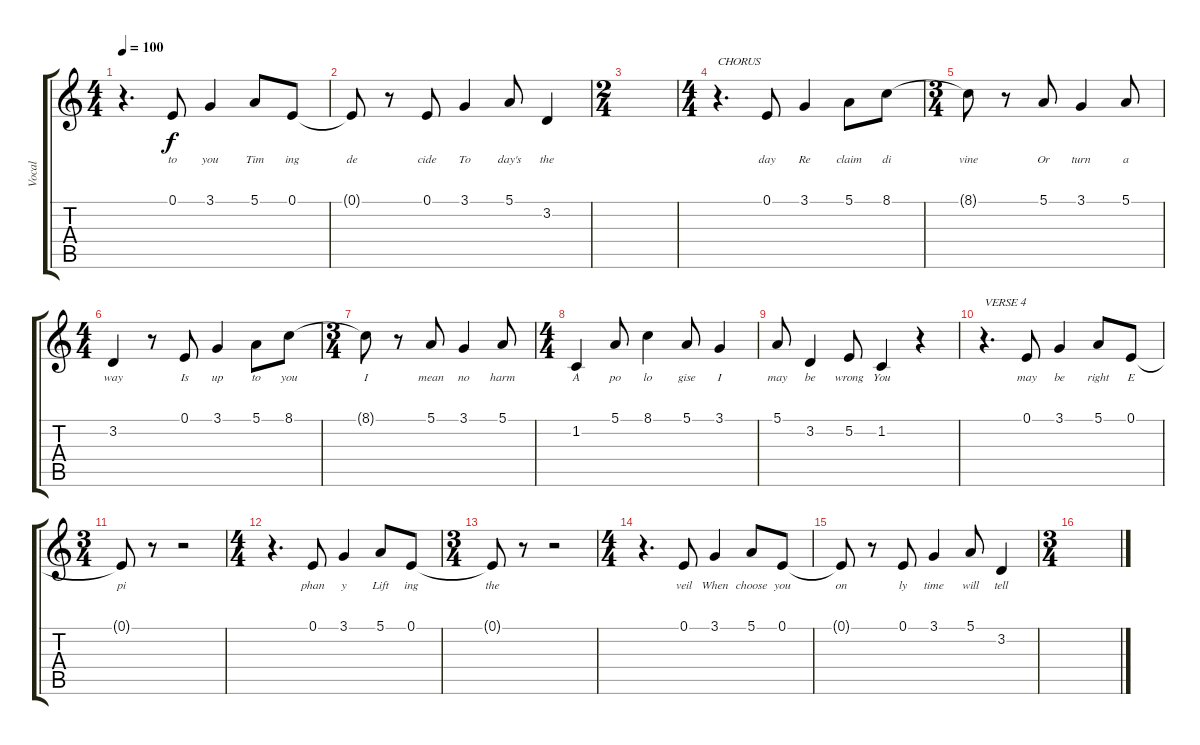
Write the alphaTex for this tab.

\track ("Vocal" "Vocal") {instrument acousticgrandpiano}
\staff {score tabs}
\tuning (E4 B3 G3 D3 A2 E2) {hide}
\ts (4 4)
\tempo 100
\clef g2
\ks c
r.4{d dy f} 0.1.8{lyrics (0 "to") lyrics (1 "") lyrics (2 "") lyrics (3 "") lyrics (4 "")} 3.1.4{lyrics (0 "you") lyrics (1 "") lyrics (2 "") lyrics (3 "") lyrics (4 "")} 5.1.8{lyrics (0 "Tim") lyrics (1 "") lyrics (2 "") lyrics (3 "") lyrics (4 "")} 0.1.8{lyrics (0 "ing") lyrics (1 "") lyrics (2 "") lyrics (3 "") lyrics (4 "")} |
0.1{t}.8{lyrics (0 "de") lyrics (1 "") lyrics (2 "") lyrics (3 "") lyrics (4 "")} r.8 0.1.8{lyrics (0 "cide") lyrics (1 "") lyrics (2 "") lyrics (3 "") lyrics (4 "")} 3.1.4{lyrics (0 "To") lyrics (1 "") lyrics (2 "") lyrics (3 "") lyrics (4 "")} 5.1.8{lyrics (0 "day's") lyrics (1 "") lyrics (2 "") lyrics (3 "") lyrics (4 "")} 3.2.4{lyrics (0 "the") lyrics (1 "") lyrics (2 "") lyrics (3 "") lyrics (4 "")} |
\ts (2 4)
|
\ts (4 4)
r.4{d txt "CHORUS"} 0.1.8{lyrics (0 "day") lyrics (1 "") lyrics (2 "") lyrics (3 "") lyrics (4 "")} 3.1.4{lyrics (0 "Re") lyrics (1 "") lyrics (2 "") lyrics (3 "") lyrics (4 "")} 5.1.8{lyrics (0 "claim") lyrics (1 "") lyrics (2 "") lyrics (3 "") lyrics (4 "")} 8.1.8{lyrics (0 "di") lyrics (1 "") lyrics (2 "") lyrics (3 "") lyrics (4 "")} |
\ts (3 4)
8.1{t}.8{lyrics (0 "vine") lyrics (1 "") lyrics (2 "") lyrics (3 "") lyrics (4 "")} r.8 5.1.8{lyrics (0 "Or") lyrics (1 "") lyrics (2 "") lyrics (3 "") lyrics (4 "")} 3.1.4{lyrics (0 "turn") lyrics (1 "") lyrics (2 "") lyrics (3 "") lyrics (4 "")} 5.1.8{lyrics (0 "a") lyrics (1 "") lyrics (2 "") lyrics (3 "") lyrics (4 "")} |
\ts (4 4)
3.2.4{lyrics (0 "way") lyrics (1 "") lyrics (2 "") lyrics (3 "") lyrics (4 "")} r.8 0.1.8{lyrics (0 "Is") lyrics (1 "") lyrics (2 "") lyrics (3 "") lyrics (4 "")} 3.1.4{lyrics (0 "up") lyrics (1 "") lyrics (2 "") lyrics (3 "") lyrics (4 "")} 5.1.8{lyrics (0 "to") lyrics (1 "") lyrics (2 "") lyrics (3 "") lyrics (4 "")} 8.1.8{lyrics (0 "you") lyrics (1 "") lyrics (2 "") lyrics (3 "") lyrics (4 "")} |
\ts (3 4)
8.1{t}.8{lyrics (0 "I") lyrics (1 "") lyrics (2 "") lyrics (3 "") lyrics (4 "")} r.8 5.1.8{lyrics (0 "mean") lyrics (1 "") lyrics (2 "") lyrics (3 "") lyrics (4 "")} 3.1.4{lyrics (0 "no") lyrics (1 "") lyrics (2 "") lyrics (3 "") lyrics (4 "")} 5.1.8{lyrics (0 "harm") lyrics (1 "") lyrics (2 "") lyrics (3 "") lyrics (4 "")} |
\ts (4 4)
1.2.4{lyrics (0 "A") lyrics (1 "") lyrics (2 "") lyrics (3 "") lyrics (4 "")} 5.1.8{lyrics (0 "po") lyrics (1 "") lyrics (2 "") lyrics (3 "") lyrics (4 "")} 8.1.4{lyrics (0 "lo") lyrics (1 "") lyrics (2 "") lyrics (3 "") lyrics (4 "")} 5.1.8{lyrics (0 "gise") lyrics (1 "") lyrics (2 "") lyrics (3 "") lyrics (4 "")} 3.1.4{lyrics (0 "I") lyrics (1 "") lyrics (2 "") lyrics (3 "") lyrics (4 "")} |
5.1.8{lyrics (0 "may") lyrics (1 "") lyrics (2 "") lyrics (3 "") lyrics (4 "")} 3.2.4{lyrics (0 "be") lyrics (1 "") lyrics (2 "") lyrics (3 "") lyrics (4 "")} 5.2.8{lyrics (0 "wrong") lyrics (1 "") lyrics (2 "") lyrics (3 "") lyrics (4 "")} 1.2.4{lyrics (0 "You") lyrics (1 "") lyrics (2 "") lyrics (3 "") lyrics (4 "")} r.4 |
r.4{d txt "VERSE 4"} 0.1.8{lyrics (0 "may") lyrics (1 "") lyrics (2 "") lyrics (3 "") lyrics (4 "")} 3.1.4{lyrics (0 "be") lyrics (1 "") lyrics (2 "") lyrics (3 "") lyrics (4 "")} 5.1.8{lyrics (0 "right") lyrics (1 "") lyrics (2 "") lyrics (3 "") lyrics (4 "")} 0.1.8{lyrics (0 "E") lyrics (1 "") lyrics (2 "") lyrics (3 "") lyrics (4 "")} |
\ts (3 4)
0.1{t}.8{lyrics (0 "pi") lyrics (1 "") lyrics (2 "") lyrics (3 "") lyrics (4 "")} r.8 r.2 |
\ts (4 4)
r.4{d} 0.1.8{lyrics (0 "phan") lyrics (1 "") lyrics (2 "") lyrics (3 "") lyrics (4 "")} 3.1.4{lyrics (0 "y") lyrics (1 "") lyrics (2 "") lyrics (3 "") lyrics (4 "")} 5.1.8{lyrics (0 "Lift") lyrics (1 "") lyrics (2 "") lyrics (3 "") lyrics (4 "")} 0.1.8{lyrics (0 "ing") lyrics (1 "") lyrics (2 "") lyrics (3 "") lyrics (4 "")} |
\ts (3 4)
0.1{t}.8{lyrics (0 "the") lyrics (1 "") lyrics (2 "") lyrics (3 "") lyrics (4 "")} r.8 r.2 |
\ts (4 4)
r.4{d} 0.1.8{lyrics (0 "veil") lyrics (1 "") lyrics (2 "") lyrics (3 "") lyrics (4 "")} 3.1.4{lyrics (0 "When") lyrics (1 "") lyrics (2 "") lyrics (3 "") lyrics (4 "")} 5.1.8{lyrics (0 "choose") lyrics (1 "") lyrics (2 "") lyrics (3 "") lyrics (4 "")} 0.1.8{lyrics (0 "you") lyrics (1 "") lyrics (2 "") lyrics (3 "") lyrics (4 "")} |
0.1{t}.8{lyrics (0 "on") lyrics (1 "") lyrics (2 "") lyrics (3 "") lyrics (4 "")} r.8 0.1.8{lyrics (0 "ly") lyrics (1 "") lyrics (2 "") lyrics (3 "") lyrics (4 "")} 3.1.4{lyrics (0 "time") lyrics (1 "") lyrics (2 "") lyrics (3 "") lyrics (4 "")} 5.1.8{lyrics (0 "will") lyrics (1 "") lyrics (2 "") lyrics (3 "") lyrics (4 "")} 3.2.4{lyrics (0 "tell") lyrics (1 "") lyrics (2 "") lyrics (3 "") lyrics (4 "")} |
\ts (3 4)
